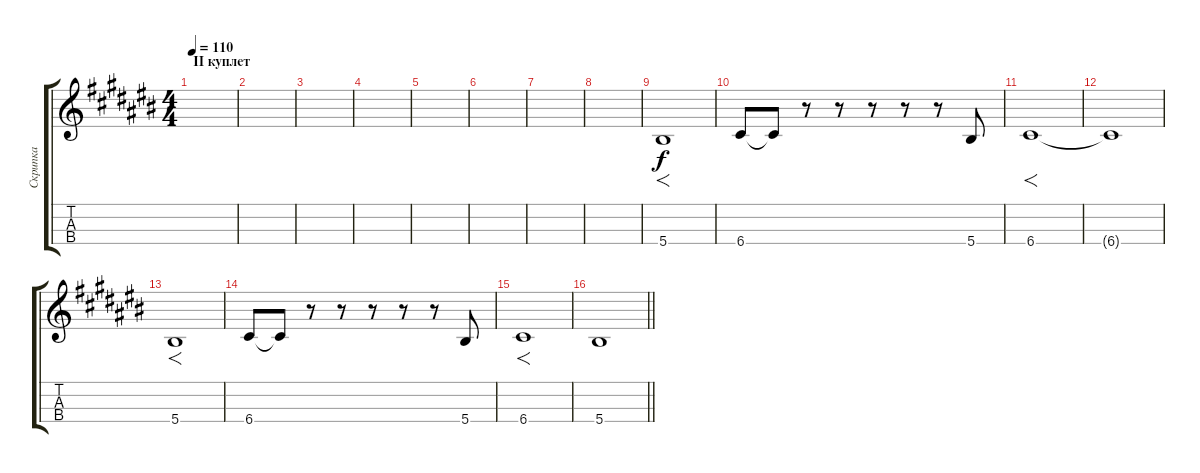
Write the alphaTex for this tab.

\track ("Скрипка" "Скрипка") {instrument violin}
\staff {score tabs}
\tuning (E5 A4 D4 G3) {hide}
\ts (4 4)
\section ("" "II куплет")
\tempo 110
\clef g2
\ks a#minor
|
|
|
|
|
|
|
|
5.4.1{f volume 10} |
6.4.8{volume 0} 6.4{t}.8 r.8 r.8 r.8 r.8{volume 10} r.8 5.4.8 |
6.4.1{f} |
6.4{t}.1 |
5.4.1{f volume 10} |
6.4.8{volume 0} 6.4{t}.8 r.8 r.8 r.8 r.8{volume 10} r.8 5.4.8 |
6.4.1{f} |
\barLineRight lightlight
5.4.1
